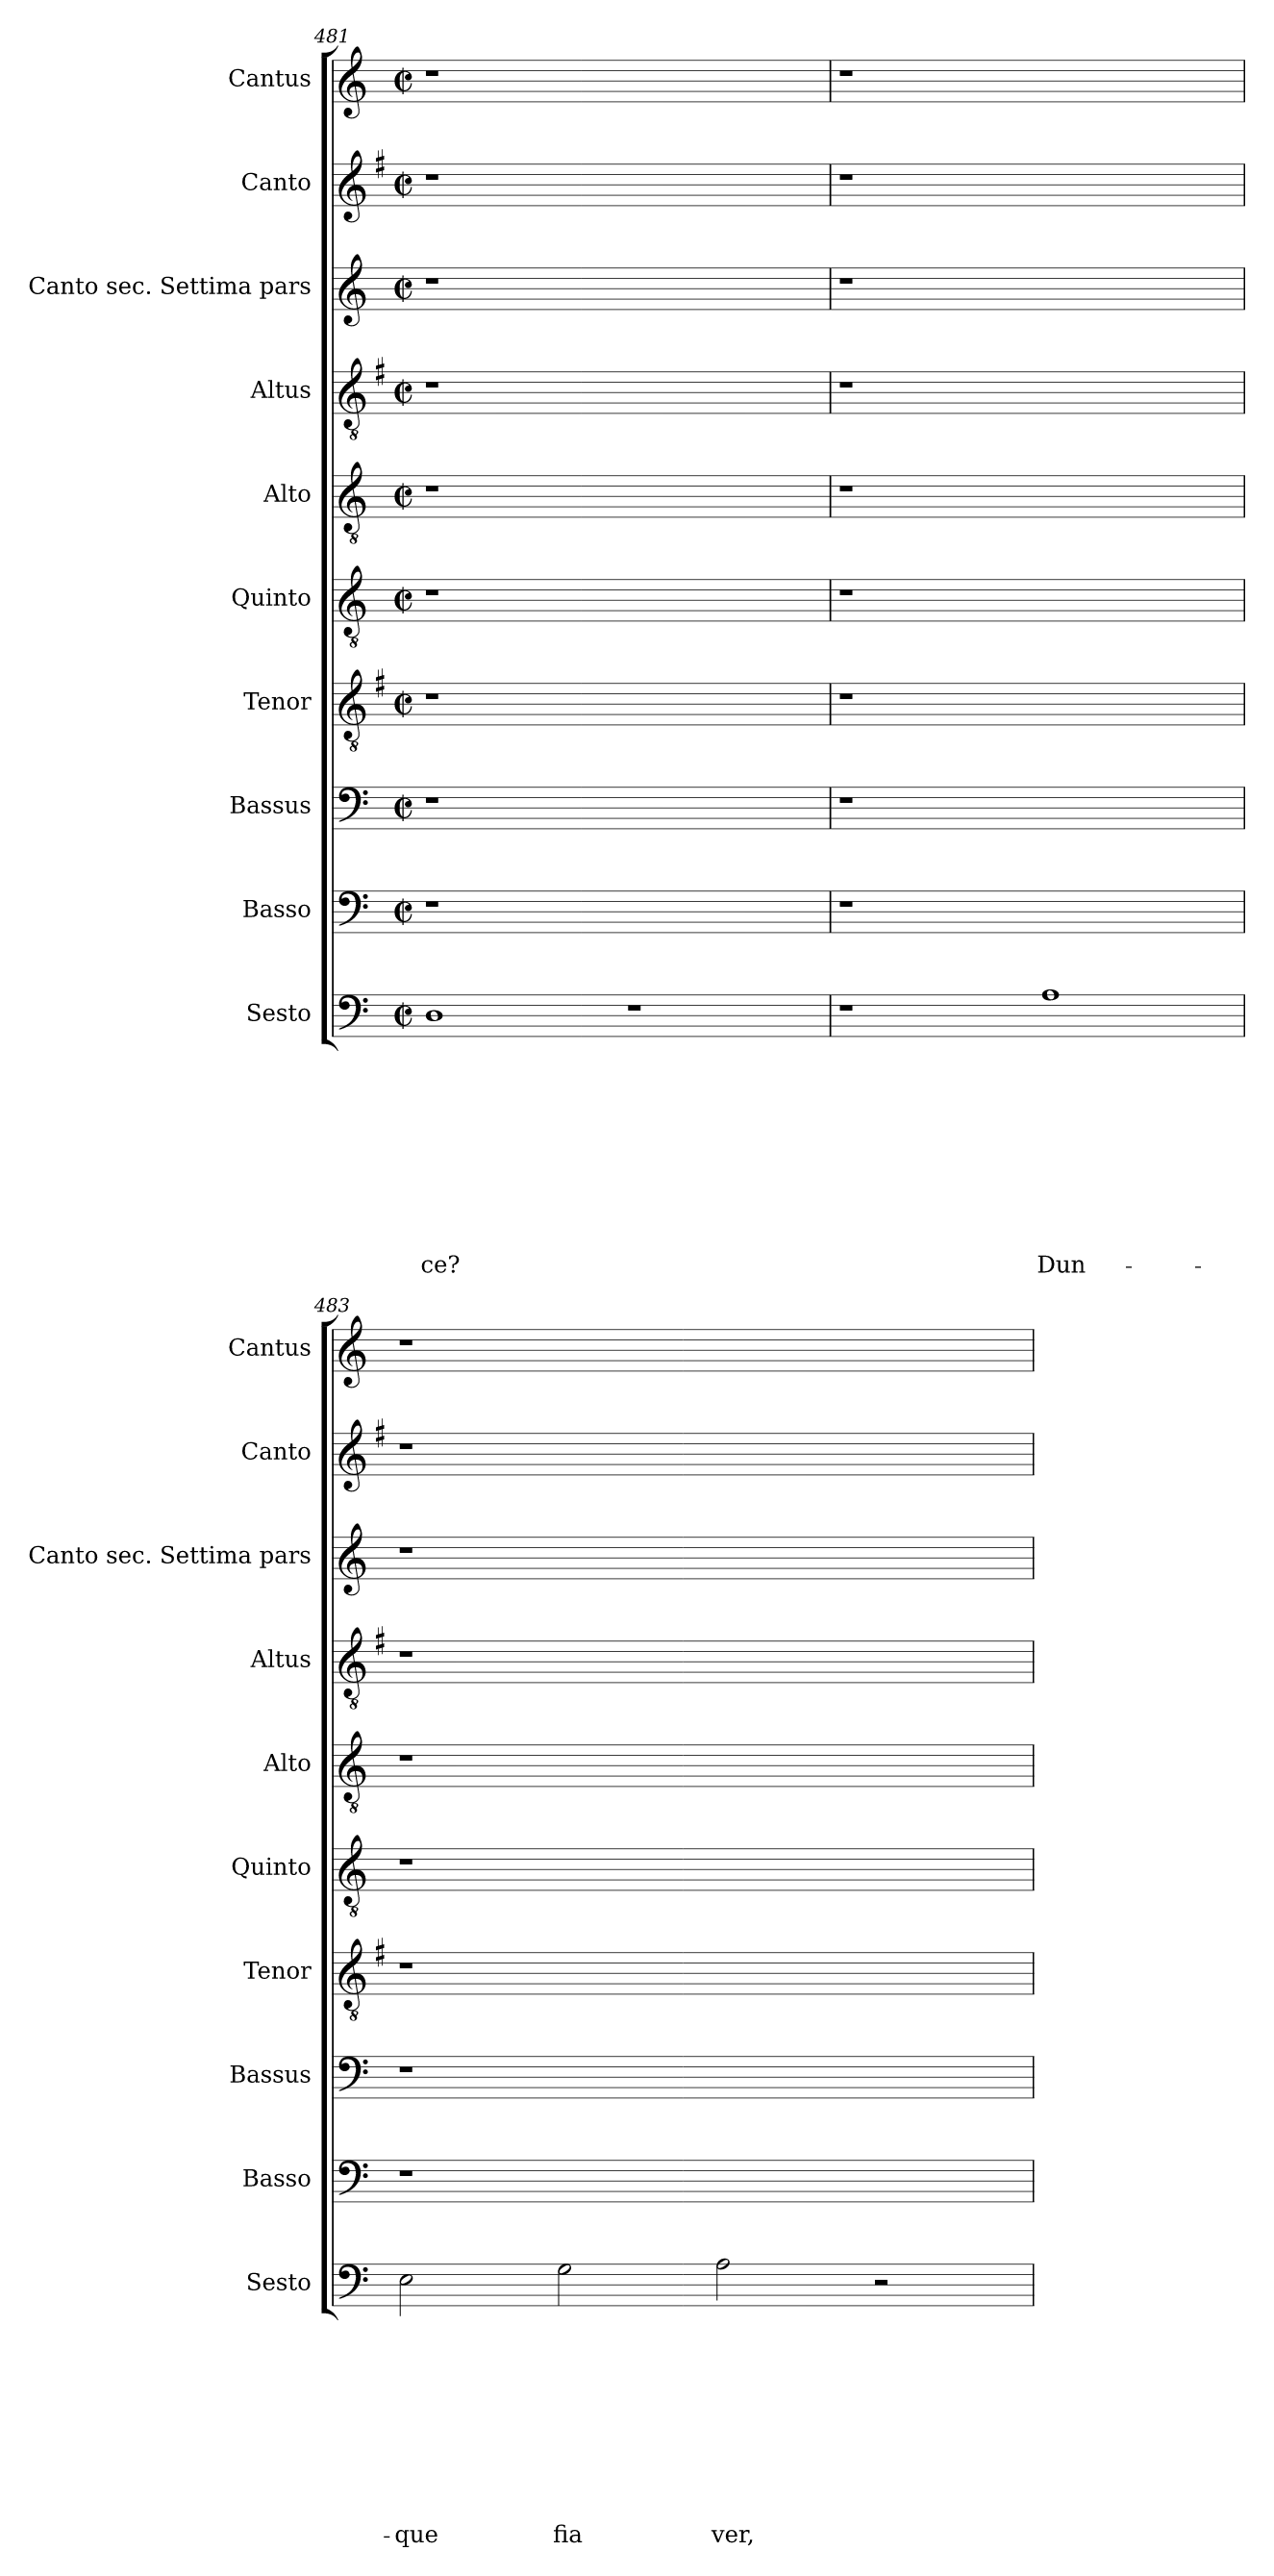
**kern	**text	**text	**text	**text	**text	**text	**text	**text	**text	**text	**kern	**kern	**kern	**kern	**kern	**kern	**kern	**kern	**kern
*part10	*part10	*part10	*part10	*part10	*part10	*part10	*part10	*part10	*part10	*part10	*part9	*part8	*part7	*part6	*part5	*part4	*part3	*part2	*part1
*staff10	*staff10	*staff10	*staff10	*staff10	*staff10	*staff10	*staff10	*staff10	*staff10	*staff10	*staff9	*staff8	*staff7	*staff6	*staff5	*staff4	*staff3	*staff2	*staff1
*I"Sesto	*	*	*	*	*	*	*	*	*	*	*I"Basso	*I"Bassus	*I"Tenor	*I"Quinto	*I"Alto	*I"Altus	*I"Canto sec. Settima pars	*I"Canto	*I"Cantus
*I'Sesto	*	*	*	*	*	*	*	*	*	*	*I'Basso	*I'Bassus	*I'Tenor	*I'Quinto	*I'Alto	*I'Altus	*I'Canto sec. Settima pars	*I'Canto	*I'Cantus
*clefF4	*	*	*	*	*	*	*	*	*	*	*clefF4	*clefF4	*clefGv2	*clefGv2	*clefGv2	*clefGv2	*clefG2	*clefG2	*clefG2
*k[]	*	*	*	*	*	*	*	*	*	*	*k[]	*k[]	*k[f#]	*k[]	*k[]	*k[f#]	*k[]	*k[f#]	*k[]
*C:	*	*	*	*	*	*	*	*	*	*	*C:	*C:	*G:	*C:	*C:	*G:	*C:	*G:	*C:
*M2/2	*	*	*	*	*	*	*	*	*	*	*M2/2	*M2/2	*M2/2	*M2/2	*M2/2	*M2/2	*M2/2	*M2/2	*M2/2
*met(c|)	*	*	*	*	*	*	*	*	*	*	*met(c|)	*met(c|)	*met(c|)	*met(c|)	*met(c|)	*met(c|)	*met(c|)	*met(c|)	*met(c|)
=481	=481	=481	=481	=481	=481	=481	=481	=481	=481	=481	=481	=481	=481	=481	=481	=481	=481	=481	=481
!	!	!	!	!	!	!	!	!	!	!LO:LY:b	!	!	!	!	!	!	!	!	!
1D	.	.	.	.	.	.	.	.	.	-ce?	1r	1r	1r	1r	1r	1r	1r	1r	1r
1r	.	.	.	.	.	.	.	.	.	.	1ryy	1ryy	1ryy	1ryy	1ryy	1ryy	1ryy	1ryy	1ryy
=482	=482	=482	=482	=482	=482	=482	=482	=482	=482	=482	=482	=482	=482	=482	=482	=482	=482	=482	=482
1r	.	.	.	.	.	.	.	.	.	.	1r	1r	1r	1r	1r	1r	1r	1r	1r
!	!	!	!	!	!	!	!	!	!	!LO:LY:b	!	!	!	!	!	!	!	!	!
1A	.	.	.	.	.	.	.	.	.	Dun-	1ryy	1ryy	1ryy	1ryy	1ryy	1ryy	1ryy	1ryy	1ryy
!!LO:LB:g=z
=483	=483	=483	=483	=483	=483	=483	=483	=483	=483	=483	=483	=483	=483	=483	=483	=483	=483	=483	=483
!	!	!	!	!	!	!	!	!	!	!LO:LY:b	!	!	!	!	!	!	!	!	!
2E\	.	.	.	.	.	.	.	.	.	-que	1r	1r	1r	1r	1r	1r	1r	1r	1r
!	!	!	!	!	!	!	!	!	!	!LO:LY:b	!	!	!	!	!	!	!	!	!
2G\	.	.	.	.	.	.	.	.	.	fia	.	.	.	.	.	.	.	.	.
!	!	!	!	!	!	!	!	!	!	!LO:LY:b	!	!	!	!	!	!	!	!	!
2A\	.	.	.	.	.	.	.	.	.	ver,	1ryy	1ryy	1ryy	1ryy	1ryy	1ryy	1ryy	1ryy	1ryy
2r	.	.	.	.	.	.	.	.	.	.	.	.	.	.	.	.	.	.	.
=	=	=	=	=	=	=	=	=	=	=	=	=	=	=	=	=	=	=	=
*-	*-	*-	*-	*-	*-	*-	*-	*-	*-	*-	*-	*-	*-	*-	*-	*-	*-	*-	*-
